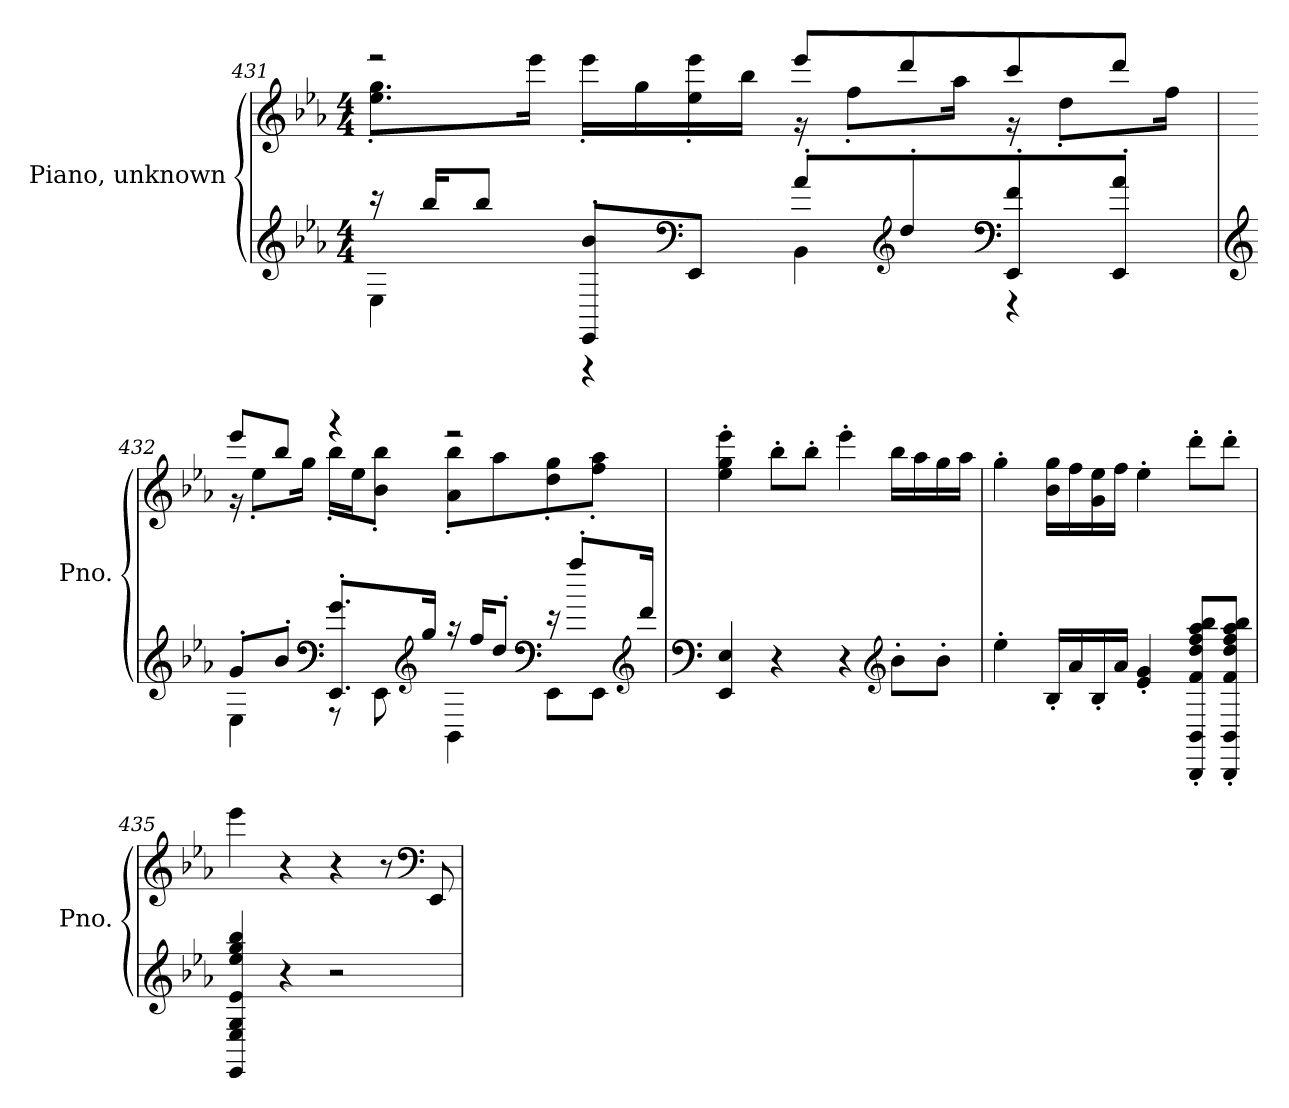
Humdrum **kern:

**kern	**kern
*part1	*part1
*staff2	*staff1
*I"Piano, unknown	*
*I'Pno.	*
!!LO:LB:g=z
*clefG2	*clefG2
*k[b-e-a-]	*k[b-e-a-]
*M4/4	*M4/4
=431	=431
*^	*^
16r	4E-\	2r	8.ee-\' 8.gg\'L
16bb-/KL	.	.	.
8bb-/J	.	.	.
.	.	.	16eee-\Jk
8EE-/' 8b-/'L	4r	.	16eee-'\LL
.	.	.	16gg\
*clefF4	*	*	*
8EE-/J	.	.	16ee-\' 16eee-\'
.	.	.	16bb-\JJ
8a-'/L	4BB-\	8eee-/L	16r
.	.	.	8ff'\L
*clefG2	*	*	*
8dd'/	.	8ddd/	.
.	.	.	16aa-\Jk
*clefF4	*	*	*
8EE-/' 8f/'	4r	8ccc/	16r
.	.	.	8dd'\L
8EE-/' 8a-/'J	.	8ddd/J	.
.	.	.	16ff\Jk
=432	=432	=432	=432
*clefG2	*	*	*
8g'/L	4E-\	8eee-/L	16r
.	.	.	8ee-'\L
8b-'/J	.	8bb-/J	.
.	.	.	16gg\Jk
*clefF4	*	*	*
8.EE-/' 8.g/'L	8r	4r	16bb-'\LL
.	.	.	16ee-\J
.	8EE-\	.	8b-\' 8bb-\'J
*clefG2	*	*	*
16gg/Jk	.	.	.
16r	4BB-\	2r	8a-\' 8bb-\'L
16ff/KL	.	.	.
8dd'/J	.	.	8aa-\
*clefF4	*	*	*
16r	8EE-\L	.	8dd\' 8gg\'
8aa-'/L	.	.	.
.	8EE-\J	.	8ff\' 8aa-\'J
*clefG2	*	*	*
16ddd/Jk	.	.	.
*v	*v	*	*
*	*v	*v
!!LO:LB:g=z
=433	=433
*clefF4	*
4EE-/ 4E-/	4ee-\' 4gg\' 4eee-\'
4r	8bb-'\L
.	8bb-'\J
4r	4eee-'\
*clefG2	*
8b-'\L	16bb-\LL
.	16aa-\
8b-'\J	16gg\
.	16aa-\JJ
=434	=434
4ee-'\	4gg'\
16B-'/LL	16b-\ 16gg\LL
16a-/	16ff\
16B-'/	16g\ 16ee-\
16a-/JJ	16ff\JJ
4e-/' 4g/'	4ee-'\
8BBB-/' 8BB-/' 8f/' 8dd/' 8ff/' 8aa-/' 8bb-/'L	8ddd'\L
8BBB-/' 8BB-/' 8f/' 8dd/' 8ff/' 8aa-/' 8bb-/'J	8ddd'\J
=435	=435
4EE-/ 4E-/ 4G/ 4e-/ 4ee-/ 4gg/ 4bb-/	4eee-\
4r	4r
2r	4r
.	8r
*	*clefF4
.	8EE-/
=	=
*-	*-
